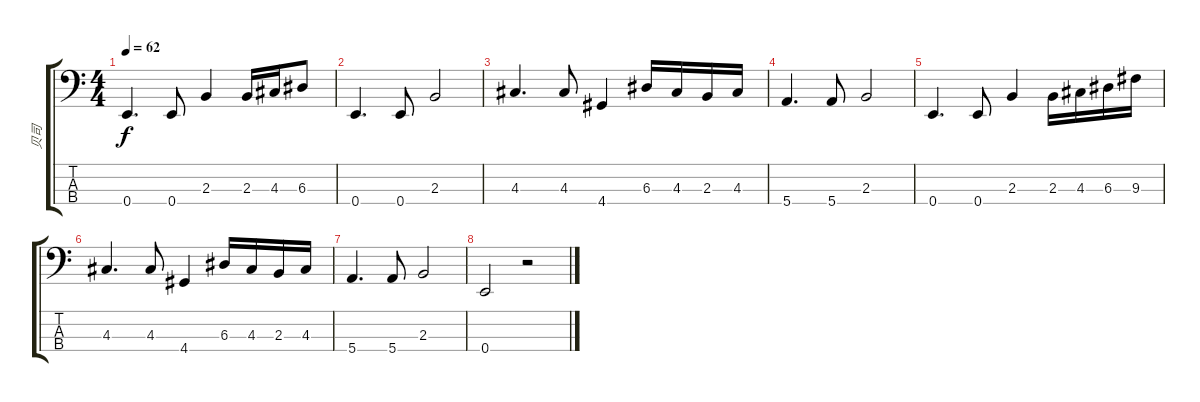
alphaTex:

\track ("贝司" "贝司") {instrument electricbassfinger}
\staff {score tabs}
\tuning (G2 D2 A1 E1) {hide}
\ts (4 4)
\tempo 62
\clef f4
\ks c
0.4.4{d dy f} 0.4.8 2.3.4 2.3.16 4.3.16 6.3.8 |
0.4.4{d} 0.4.8 2.3.2 |
4.3.4{d} 4.3.8 4.4.4 6.3.16 4.3.16 2.3.16{txt ""} 4.3.16 |
5.4.4{d} 5.4.8 2.3.2 |
0.4.4{d} 0.4.8 2.3.4 2.3.16 4.3.16 6.3.16 9.3.16 |
4.3.4{d} 4.3.8 4.4.4 6.3.16 4.3.16 2.3.16 4.3.16 |
5.4.4{d} 5.4.8 2.3.2 |
0.4.2 r.2
